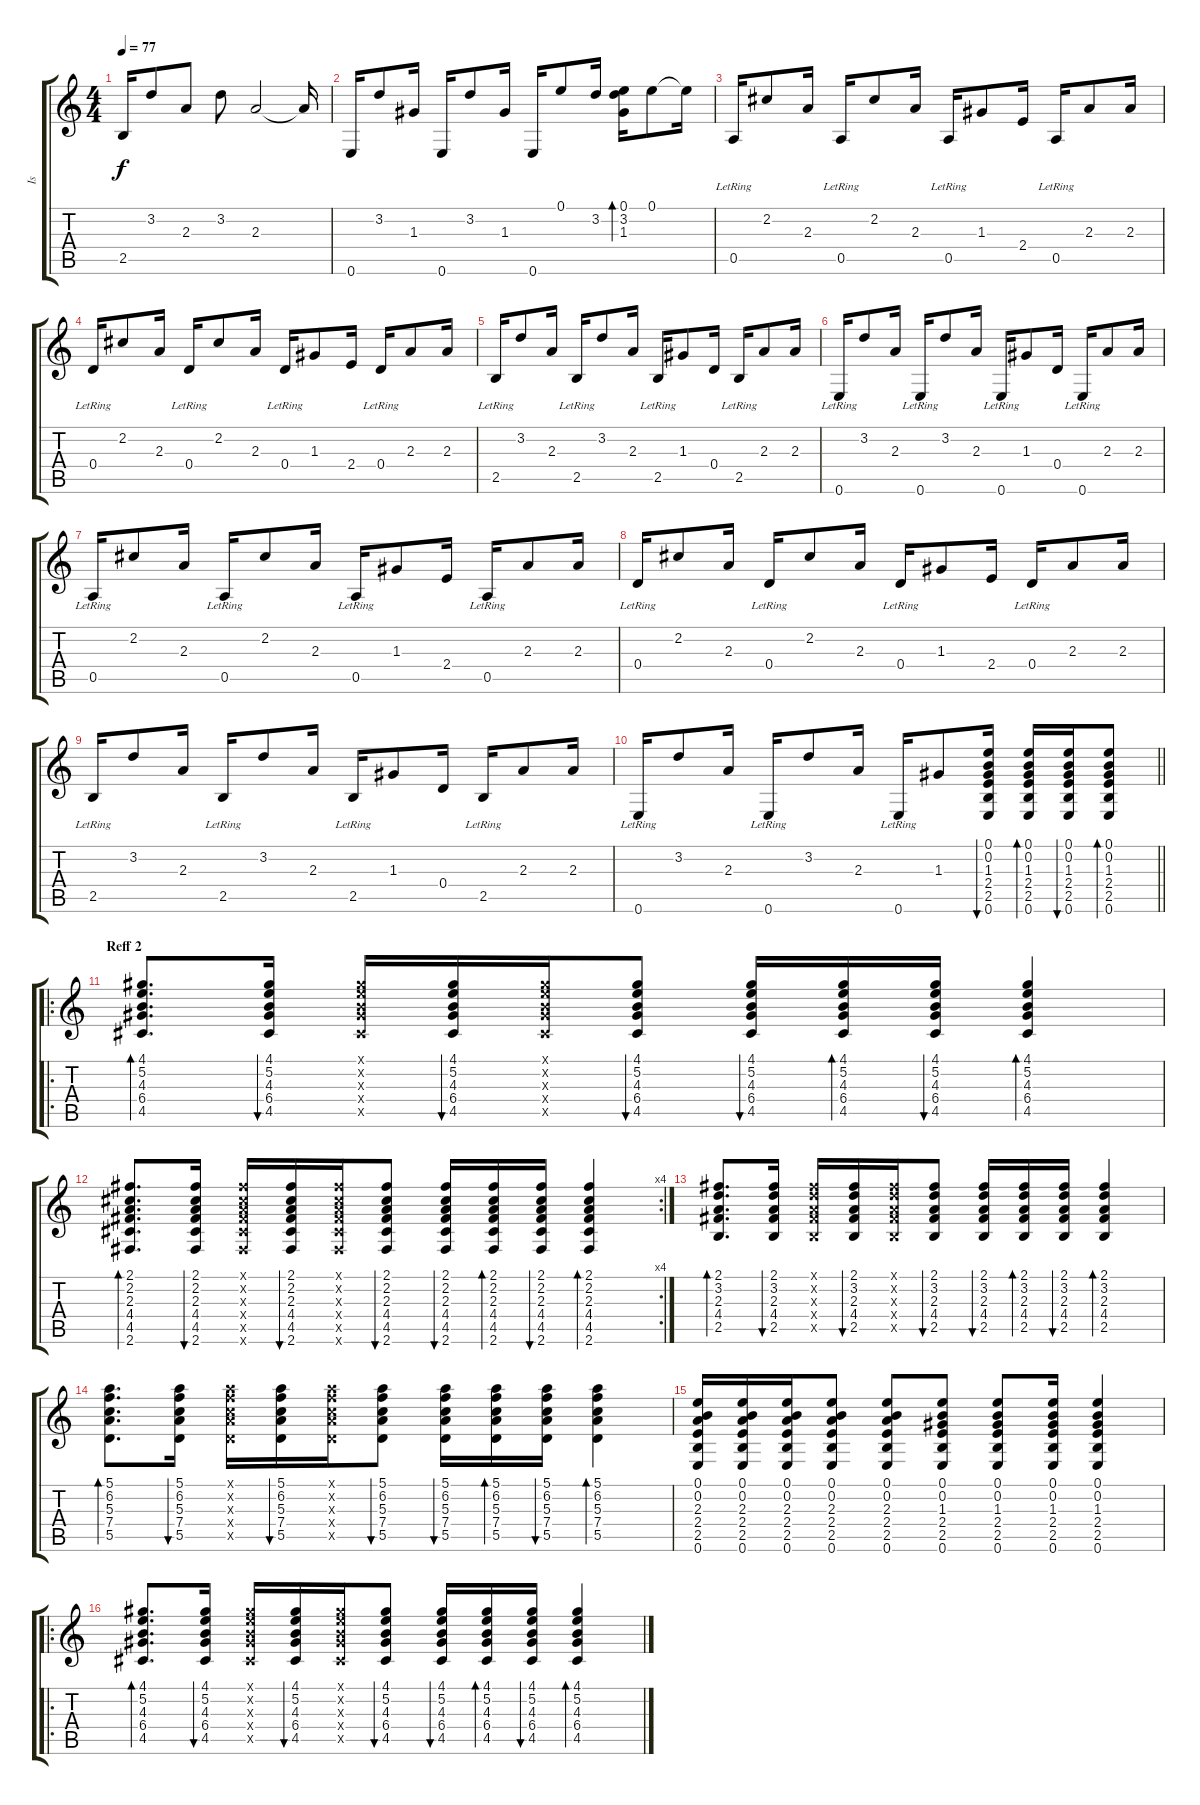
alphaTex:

\track ("Is" "Is") {instrument acousticguitarsteel}
\staff {score tabs}
\tuning (E4 B3 G3 D3 A2 E2) {hide}
\ts (4 4)
\tempo 77
\clef g2
\ks c
2.5.16{dy f} 3.2.8 2.3.8 3.2.8 2.3.2 2.3{t}.16 |
0.6.16 3.2.8 1.3.16 0.6.16 3.2.8 1.3.16 0.6.16 0.1.8 3.2.16 (0.1 3.2 1.3).16{bd 60} 0.1.8 0.1{t}.16 |
0.5{lr}.16 2.2.8 2.3.16 0.5{lr}.16 2.2.8 2.3.16 0.5{lr}.16 1.3.8 2.4.16 0.5{lr}.16 2.3.8 2.3.16 |
0.4{lr}.16 2.2.8 2.3.16 0.4{lr}.16 2.2.8 2.3.16 0.4{lr}.16 1.3.8 2.4.16 0.4{lr}.16 2.3.8 2.3.16 |
2.5{lr}.16 3.2.8 2.3.16 2.5{lr}.16 3.2.8 2.3.16 2.5{lr}.16 1.3.8 0.4.16 2.5{lr}.16 2.3.8 2.3.16 |
0.6{lr}.16 3.2.8 2.3.16 0.6{lr}.16 3.2.8 2.3.16 0.6{lr}.16 1.3.8 0.4.16 0.6{lr}.16 2.3.8 2.3.16 |
0.5{lr}.16 2.2.8 2.3.16 0.5{lr}.16 2.2.8 2.3.16 0.5{lr}.16 1.3.8 2.4.16 0.5{lr}.16 2.3.8 2.3.16 |
0.4{lr}.16 2.2.8 2.3.16 0.4{lr}.16 2.2.8 2.3.16 0.4{lr}.16 1.3.8 2.4.16 0.4{lr}.16 2.3.8 2.3.16 |
2.5{lr}.16 3.2.8 2.3.16 2.5{lr}.16 3.2.8 2.3.16 2.5{lr}.16 1.3.8 0.4.16 2.5{lr}.16 2.3.8 2.3.16 |
\barLineRight lightlight
0.6{lr}.16 3.2.8 2.3.16 0.6{lr}.16 3.2.8 2.3.16 0.6{lr}.16 1.3.8 (0.1 0.2 1.3 2.4 2.5 0.6).16{bu 60} (0.1 0.2 1.3 2.4 2.5 0.6).16{bd 60} (0.1 0.2 1.3 2.4 2.5 0.6).16{bu 60} (0.1 0.2 1.3 2.4 2.5 0.6).8{bd 60} |
\ro
\section ("" "Reff 2")
(4.1 5.2 4.3 6.4 4.5).8{d bd 60} (4.1 5.2 4.3 6.4 4.5).16{bu 60} (4.1{x} 5.2{x} 4.3{x} 6.4{x} 4.5{x}).16 (4.1 5.2 4.3 6.4 4.5).16{bu 60} (4.1{x} 5.2{x} 4.3{x} 6.4{x} 4.5{x}).16 (4.1 5.2 4.3 6.4 4.5).8{bu 60} (4.1 5.2 4.3 6.4 4.5).16{bu 60} (4.1 5.2 4.3 6.4 4.5).16{bd 60} (4.1 5.2 4.3 6.4 4.5).16{bu 60} (4.1 5.2 4.3 6.4 4.5).4{bd 60} |
\rc 4
(2.1 2.2 2.3 4.4 4.5 2.6).8{d bd 60} (2.1 2.2 2.3 4.4 4.5 2.6).16{bu 60} (2.1{x} 2.2{x} 2.3{x} 4.4{x} 4.5{x} 2.6{x}).16 (2.1 2.2 2.3 4.4 4.5 2.6).16{bu 60} (2.1{x} 2.2{x} 2.3{x} 4.4{x} 4.5{x} 2.6{x}).16 (2.1 2.2 2.3 4.4 4.5 2.6).8{bu 60} (2.1 2.2 2.3 4.4 4.5 2.6).16{bu 60} (2.1 2.2 2.3 4.4 4.5 2.6).16{bd 60} (2.1 2.2 2.3 4.4 4.5 2.6).16{bu 60} (2.1 2.2 2.3 4.4 4.5 2.6).4{bd 60} |
(2.1 3.2 2.3 4.4 2.5).8{d bd 60} (2.1 3.2 2.3 4.4 2.5).16{bu 60} (2.1{x} 3.2{x} 2.3{x} 4.4{x} 2.5{x}).16 (2.1 3.2 2.3 4.4 2.5).16{bu 60} (2.1{x} 3.2{x} 2.3{x} 4.4{x} 2.5{x}).16 (2.1 3.2 2.3 4.4 2.5).8{bu 60} (2.1 3.2 2.3 4.4 2.5).16{bu 60} (2.1 3.2 2.3 4.4 2.5).16{bd 60} (2.1 3.2 2.3 4.4 2.5).16{bu 60} (2.1 3.2 2.3 4.4 2.5).4{bd 60} |
(5.1 6.2 5.3 7.4 5.5).8{d bd 60} (5.1 6.2 5.3 7.4 5.5).16{bu 60} (5.1{x} 6.2{x} 5.3{x} 7.4{x} 5.5{x}).16 (5.1 6.2 5.3 7.4 5.5).16{bu 60} (5.1{x} 6.2{x} 5.3{x} 7.4{x} 5.5{x}).16 (5.1 6.2 5.3 7.4 5.5).8{bu 60} (5.1 6.2 5.3 7.4 5.5).16{bu 60} (5.1 6.2 5.3 7.4 5.5).16{bd 60} (5.1 6.2 5.3 7.4 5.5).16{bu 60} (5.1 6.2 5.3 7.4 5.5).4{bd 60} |
(0.1 0.2 2.3 2.4 2.5 0.6).16 (0.1 0.2 2.3 2.4 2.5 0.6).16 (0.1 0.2 2.3 2.4 2.5 0.6).16 (0.1 0.2 2.3 2.4 2.5 0.6).8 (0.1 0.2 2.3 2.4 2.5 0.6).8 (0.1 0.2 1.3 2.4 2.5 0.6).8 (0.1 0.2 1.3 2.4 2.5 0.6).8 (0.1 0.2 1.3 2.4 2.5 0.6).16 (0.1 0.2 1.3 2.4 2.5 0.6).4 |
\ro
(4.1 5.2 4.3 6.4 4.5).8{d bd 60} (4.1 5.2 4.3 6.4 4.5).16{bu 60} (4.1{x} 5.2{x} 4.3{x} 6.4{x} 4.5{x}).16 (4.1 5.2 4.3 6.4 4.5).16{bu 60} (4.1{x} 5.2{x} 4.3{x} 6.4{x} 4.5{x}).16 (4.1 5.2 4.3 6.4 4.5).8{bu 60} (4.1 5.2 4.3 6.4 4.5).16{bu 60} (4.1 5.2 4.3 6.4 4.5).16{bd 60} (4.1 5.2 4.3 6.4 4.5).16{bu 60} (4.1 5.2 4.3 6.4 4.5).4{bd 60}
